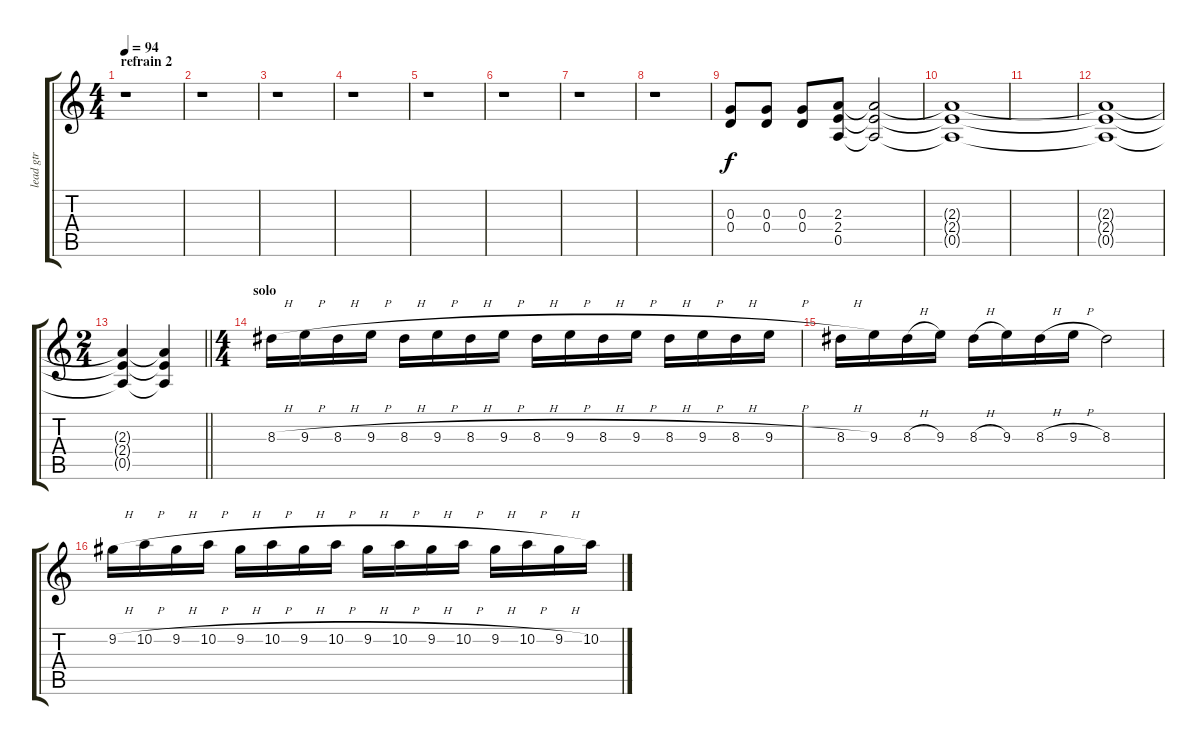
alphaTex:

\track ("lead gtr" "lead gtr") {instrument overdrivenguitar}
\staff {score tabs}
\tuning (E4 B3 G3 D3 A2 E2) {hide}
\ts (4 4)
\section ("" "refrain 2")
\tempo 94
\clef g2
\ks c
r.1{dy f} |
r.1 |
r.1 |
r.1 |
r.1 |
r.1 |
r.1 |
r.1 |
(0.3 0.4).8 (0.3 0.4).8 (0.3 0.4).8 (2.3 2.4 0.5).8 (2.3{t} 2.4{t} 0.5{t}).2 |
(2.3{t} 2.4{t} 0.5{t}).1 |
|
(2.3{t} 2.4{t} 0.5{t}).1 |
\ts (2 4)
\barLineRight lightlight
(2.3{t} 2.4{t} 0.5{t}).4 (2.3{t} 2.4{t} 0.5{t}).4 |
\ts (4 4)
\section ("" "solo")
8.3{h}.16 9.3{h}.16 8.3{h}.16 9.3{h}.16 8.3{h}.16 9.3{h}.16 8.3{h}.16 9.3{h}.16 8.3{h}.16 9.3{h}.16 8.3{h}.16 9.3{h}.16 8.3{h}.16 9.3{h}.16 8.3{h}.16 9.3{h}.16 |
8.3{h}.16 9.3.16 8.3{h}.16 9.3.16 8.3{h}.16 9.3.16 8.3{h}.16 9.3{h}.16 8.3.2 |
9.2{h}.16 10.2{h}.16 9.2{h}.16 10.2{h}.16 9.2{h}.16 10.2{h}.16 9.2{h}.16 10.2{h}.16 9.2{h}.16 10.2{h}.16 9.2{h}.16 10.2{h}.16 9.2{h}.16 10.2{h}.16 9.2{h}.16 10.2.16
